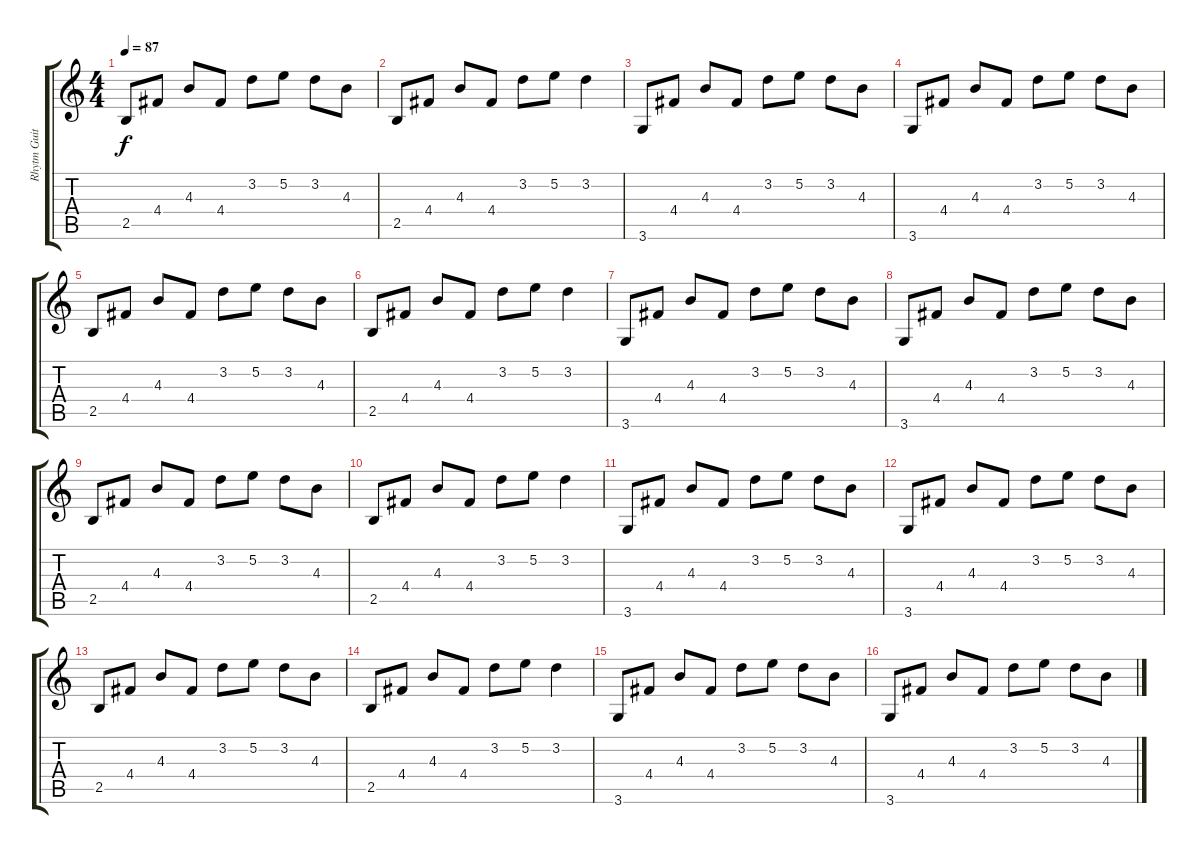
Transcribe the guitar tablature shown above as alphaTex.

\track ("Rhytm Guitar" "Rhytm Guit") {instrument distortionguitar}
\staff {score tabs}
\tuning (E4 B3 G3 D3 A2 E2) {hide}
\ts (4 4)
\tempo 87
\clef g2
\ks c
2.5.8{dy f} 4.4.8 4.3.8 4.4.8 3.2.8 5.2.8 3.2.8 4.3.8 |
2.5.8 4.4.8 4.3.8 4.4.8 3.2.8 5.2.8 3.2.4 |
3.6.8 4.4.8 4.3.8 4.4.8 3.2.8 5.2.8 3.2.8 4.3.8 |
3.6.8 4.4.8 4.3.8 4.4.8 3.2.8 5.2.8 3.2.8 4.3.8 |
2.5.8 4.4.8 4.3.8 4.4.8 3.2.8 5.2.8 3.2.8 4.3.8 |
2.5.8 4.4.8 4.3.8 4.4.8 3.2.8 5.2.8 3.2.4 |
3.6.8 4.4.8 4.3.8 4.4.8 3.2.8 5.2.8 3.2.8 4.3.8 |
3.6.8 4.4.8 4.3.8 4.4.8 3.2.8 5.2.8 3.2.8 4.3.8 |
2.5.8 4.4.8 4.3.8 4.4.8 3.2.8 5.2.8 3.2.8 4.3.8 |
2.5.8 4.4.8 4.3.8 4.4.8 3.2.8 5.2.8 3.2.4 |
3.6.8 4.4.8 4.3.8 4.4.8 3.2.8 5.2.8 3.2.8 4.3.8 |
3.6.8 4.4.8 4.3.8 4.4.8 3.2.8 5.2.8 3.2.8 4.3.8 |
2.5.8 4.4.8 4.3.8 4.4.8 3.2.8 5.2.8 3.2.8 4.3.8 |
2.5.8 4.4.8 4.3.8 4.4.8 3.2.8 5.2.8 3.2.4 |
3.6.8 4.4.8 4.3.8 4.4.8 3.2.8 5.2.8 3.2.8 4.3.8 |
3.6.8 4.4.8 4.3.8 4.4.8 3.2.8 5.2.8 3.2.8 4.3.8
